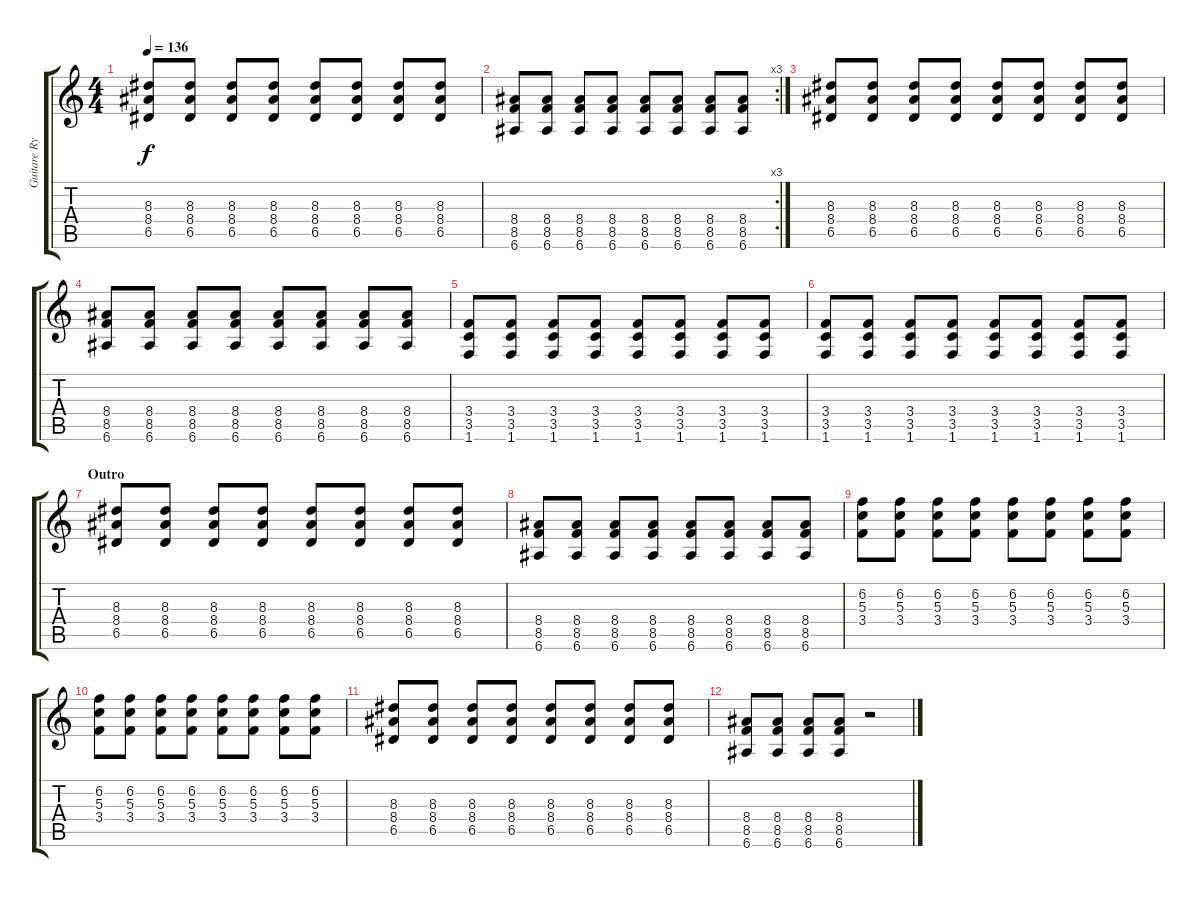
\track ("Guitare Rythmique" "Guitare Ry") {instrument distortionguitar}
\staff {score tabs}
\tuning (E4 B3 G3 D3 A2 E2) {hide}
\ts (4 4)
\tempo 136
\clef g2
\ks c
(8.3 8.4 6.5).8{dy f} (8.3 8.4 6.5).8 (8.3 8.4 6.5).8 (8.3 8.4 6.5).8 (8.3 8.4 6.5).8 (8.3 8.4 6.5).8 (8.3 8.4 6.5).8 (8.3 8.4 6.5).8 |
\rc 3
(8.4 8.5 6.6).8 (8.4 8.5 6.6).8 (8.4 8.5 6.6).8 (8.4 8.5 6.6).8 (8.4 8.5 6.6).8 (8.4 8.5 6.6).8 (8.4 8.5 6.6).8 (8.4 8.5 6.6).8 |
(8.3 8.4 6.5).8 (8.3 8.4 6.5).8 (8.3 8.4 6.5).8 (8.3 8.4 6.5).8 (8.3 8.4 6.5).8 (8.3 8.4 6.5).8 (8.3 8.4 6.5).8 (8.3 8.4 6.5).8 |
(8.4 8.5 6.6).8 (8.4 8.5 6.6).8 (8.4 8.5 6.6).8 (8.4 8.5 6.6).8 (8.4 8.5 6.6).8 (8.4 8.5 6.6).8 (8.4 8.5 6.6).8 (8.4 8.5 6.6).8 |
(3.4 3.5 1.6).8 (3.4 3.5 1.6).8 (3.4 3.5 1.6).8 (3.4 3.5 1.6).8 (3.4 3.5 1.6).8 (3.4 3.5 1.6).8 (3.4 3.5 1.6).8 (3.4 3.5 1.6).8 |
(3.4 3.5 1.6).8 (3.4 3.5 1.6).8 (3.4 3.5 1.6).8 (3.4 3.5 1.6).8 (3.4 3.5 1.6).8 (3.4 3.5 1.6).8 (3.4 3.5 1.6).8 (3.4 3.5 1.6).8 |
\section ("" "Outro")
(8.3 8.4 6.5).8 (8.3 8.4 6.5).8 (8.3 8.4 6.5).8 (8.3 8.4 6.5).8 (8.3 8.4 6.5).8 (8.3 8.4 6.5).8 (8.3 8.4 6.5).8 (8.3 8.4 6.5).8 |
(8.4 8.5 6.6).8 (8.4 8.5 6.6).8 (8.4 8.5 6.6).8 (8.4 8.5 6.6).8 (8.4 8.5 6.6).8 (8.4 8.5 6.6).8 (8.4 8.5 6.6).8 (8.4 8.5 6.6).8 |
(6.2 5.3 3.4).8 (6.2 5.3 3.4).8 (6.2 5.3 3.4).8 (6.2 5.3 3.4).8 (6.2 5.3 3.4).8 (6.2 5.3 3.4).8 (6.2 5.3 3.4).8 (6.2 5.3 3.4).8 |
(6.2 5.3 3.4).8 (6.2 5.3 3.4).8 (6.2 5.3 3.4).8 (6.2 5.3 3.4).8 (6.2 5.3 3.4).8 (6.2 5.3 3.4).8 (6.2 5.3 3.4).8 (6.2 5.3 3.4).8 |
(8.3 8.4 6.5).8 (8.3 8.4 6.5).8 (8.3 8.4 6.5).8 (8.3 8.4 6.5).8 (8.3 8.4 6.5).8 (8.3 8.4 6.5).8 (8.3 8.4 6.5).8 (8.3 8.4 6.5).8 |
(8.4 8.5 6.6).8 (8.4 8.5 6.6).8 (8.4 8.5 6.6).8 (8.4 8.5 6.6).8 r.2
